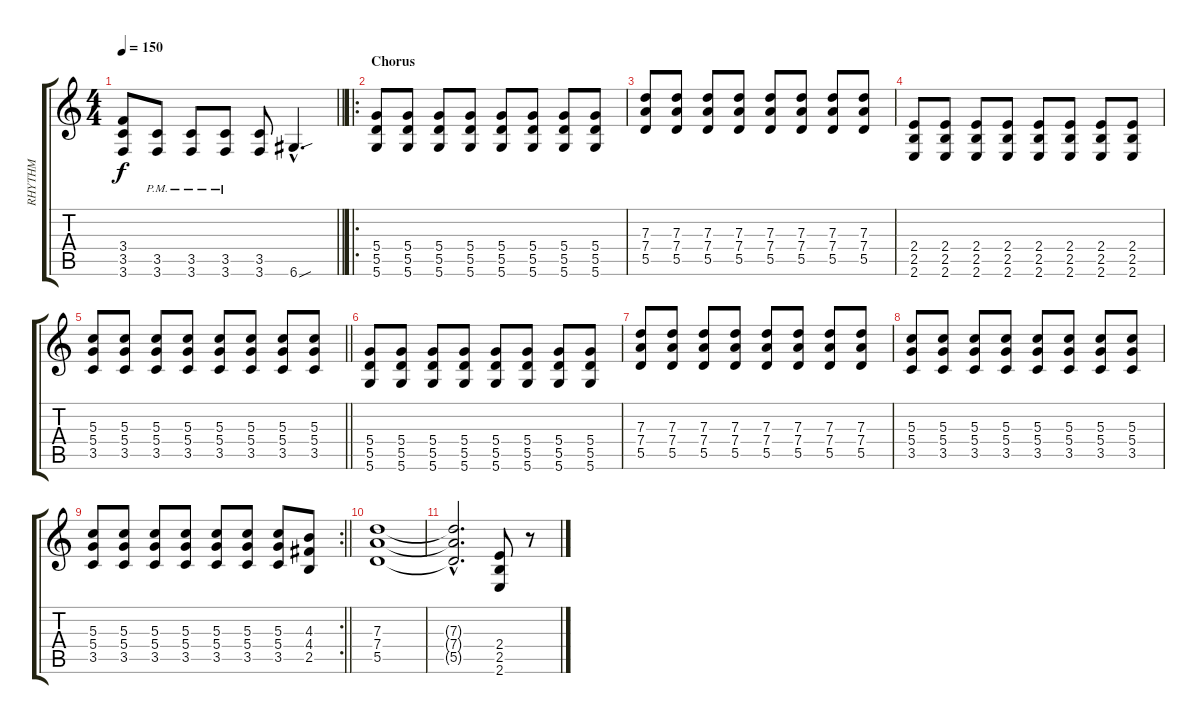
\track ("RHYTHM" "RHYTHM") {instrument distortionguitar}
\staff {score tabs}
\tuning (E4 B3 G3 D3 A2 D2) {hide}
\ts (4 4)
\tempo 150
\clef g2
\barLineRight lightlight
\ks c
(3.4 3.5 3.6).8{dy f} (3.5{pm} 3.6{pm}).8 (3.5{pm} 3.6{pm}).8 (3.5{pm} 3.6{pm}).8 (3.5 3.6).8 6.6{sou hac}.4{d} |
\ro
\section ("" "Chorus")
(5.4 5.5 5.6).8 (5.4 5.5 5.6).8 (5.4 5.5 5.6).8 (5.4 5.5 5.6).8 (5.4 5.5 5.6).8 (5.4 5.5 5.6).8 (5.4 5.5 5.6).8 (5.4 5.5 5.6).8 |
(7.3 7.4 5.5).8 (7.3 7.4 5.5).8 (7.3 7.4 5.5).8 (7.3 7.4 5.5).8 (7.3 7.4 5.5).8 (7.3 7.4 5.5).8 (7.3 7.4 5.5).8 (7.3 7.4 5.5).8 |
(2.4 2.5 2.6).8 (2.4 2.5 2.6).8 (2.4 2.5 2.6).8 (2.4 2.5 2.6).8 (2.4 2.5 2.6).8 (2.4 2.5 2.6).8 (2.4 2.5 2.6).8 (2.4 2.5 2.6).8 |
\barLineRight lightlight
(5.3 5.4 3.5).8 (5.3 5.4 3.5).8 (5.3 5.4 3.5).8 (5.3 5.4 3.5).8 (5.3 5.4 3.5).8 (5.3 5.4 3.5).8 (5.3 5.4 3.5).8 (5.3 5.4 3.5).8 |
(5.4 5.5 5.6).8 (5.4 5.5 5.6).8 (5.4 5.5 5.6).8 (5.4 5.5 5.6).8 (5.4 5.5 5.6).8 (5.4 5.5 5.6).8 (5.4 5.5 5.6).8 (5.4 5.5 5.6).8 |
(7.3 7.4 5.5).8 (7.3 7.4 5.5).8 (7.3 7.4 5.5).8 (7.3 7.4 5.5).8 (7.3 7.4 5.5).8 (7.3 7.4 5.5).8 (7.3 7.4 5.5).8 (7.3 7.4 5.5).8 |
(5.3 5.4 3.5).8 (5.3 5.4 3.5).8 (5.3 5.4 3.5).8 (5.3 5.4 3.5).8 (5.3 5.4 3.5).8 (5.3 5.4 3.5).8 (5.3 5.4 3.5).8 (5.3 5.4 3.5).8 |
\rc 2
\barLineRight lightlight
(5.3 5.4 3.5).8 (5.3 5.4 3.5).8 (5.3 5.4 3.5).8 (5.3 5.4 3.5).8 (5.3 5.4 3.5).8 (5.3 5.4 3.5).8 (5.3 5.4 3.5).8 (4.3 4.4 2.5).8 |
(7.3 7.4 5.5).1 |
(7.3{hac t} 7.4{hac t} 5.5{hac t}).2{d} (2.4 2.5 2.6).8 r.8
